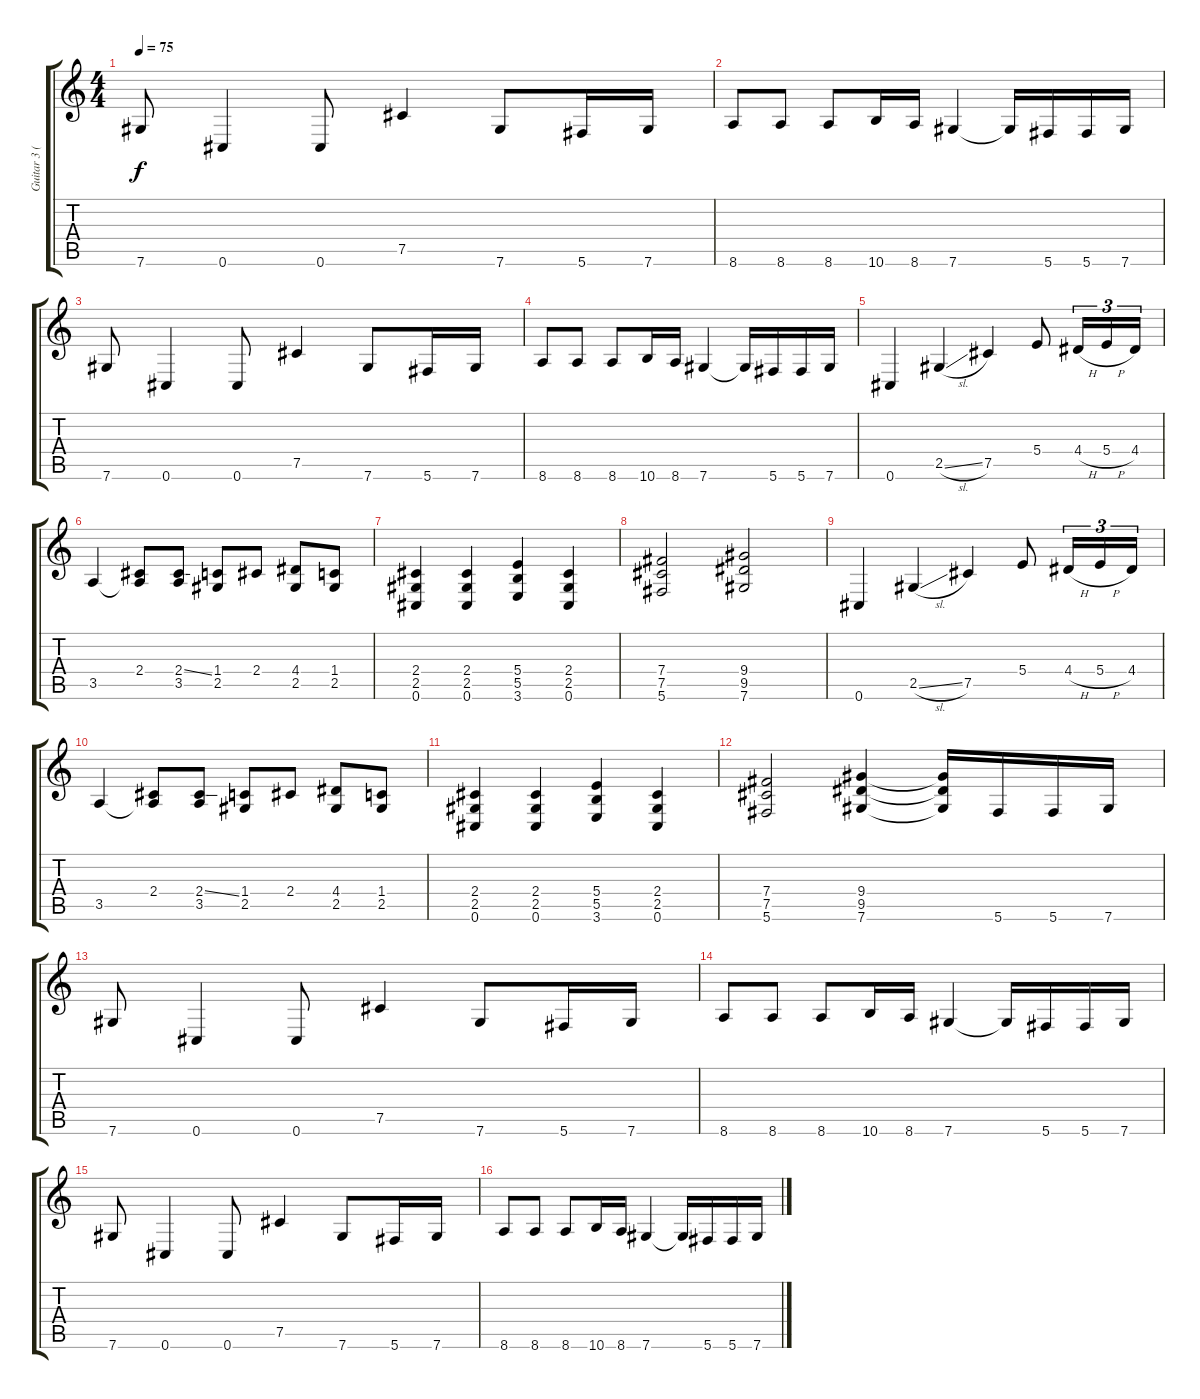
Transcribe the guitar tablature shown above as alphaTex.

\track ("Guitar 3 (Distortion)" "Guitar 3 (") {instrument distortionguitar}
\staff {score tabs}
\tuning (Db4 Ab3 E3 B2 Gb2 Db2) {hide}
\ts (4 4)
\tempo 75
\clef g2
\ks c
7.6.8{dy f} 0.6.4 0.6.8 7.5.4 7.6.8 5.6.16 7.6.16 |
8.6.8 8.6.8 8.6.8 10.6.16 8.6.16 7.6.4 7.6{t}.16 5.6.16 5.6.16 7.6.16 |
7.6.8 0.6.4 0.6.8 7.5.4 7.6.8 5.6.16 7.6.16 |
8.6.8 8.6.8 8.6.8 10.6.16 8.6.16 7.6.4 7.6{t}.16 5.6.16 5.6.16 7.6.16 |
0.6.4 2.5{sl}.4 7.5.4 5.4.8 4.4{h}.16{tu (3 2)} 5.4{h}.16{tu (3 2)} 4.4.16{tu (3 2)} |
3.5.4 (2.4 3.5{t}).8 (2.4{ss} 3.5).8 (1.4 2.5).8 2.4.8 (4.4 2.5).8 (1.4 2.5).8 |
(2.4 2.5 0.6).4 (2.4 2.5 0.6).4 (5.4 5.5 3.6).4 (2.4 2.5 0.6).4 |
(7.4 7.5 5.6).2 (9.4 9.5 7.6).2 |
0.6.4 2.5{sl}.4 7.5.4 5.4.8 4.4{h}.16{tu (3 2)} 5.4{h}.16{tu (3 2)} 4.4.16{tu (3 2)} |
3.5.4 (2.4 3.5{t}).8 (2.4{ss} 3.5).8 (1.4 2.5).8 2.4.8 (4.4 2.5).8 (1.4 2.5).8 |
(2.4 2.5 0.6).4 (2.4 2.5 0.6).4 (5.4 5.5 3.6).4 (2.4 2.5 0.6).4 |
(7.4 7.5 5.6).2 (9.4 9.5 7.6).4 (9.4{t} 9.5{t} 7.6{t}).16 5.6.16 5.6.16 7.6.16 |
7.6.8 0.6.4 0.6.8 7.5.4 7.6.8 5.6.16 7.6.16 |
8.6.8 8.6.8 8.6.8 10.6.16 8.6.16 7.6.4 7.6{t}.16 5.6.16 5.6.16 7.6.16 |
7.6.8 0.6.4 0.6.8 7.5.4 7.6.8 5.6.16 7.6.16 |
8.6.8 8.6.8 8.6.8 10.6.16 8.6.16 7.6.4 7.6{t}.16 5.6.16 5.6.16 7.6.16
